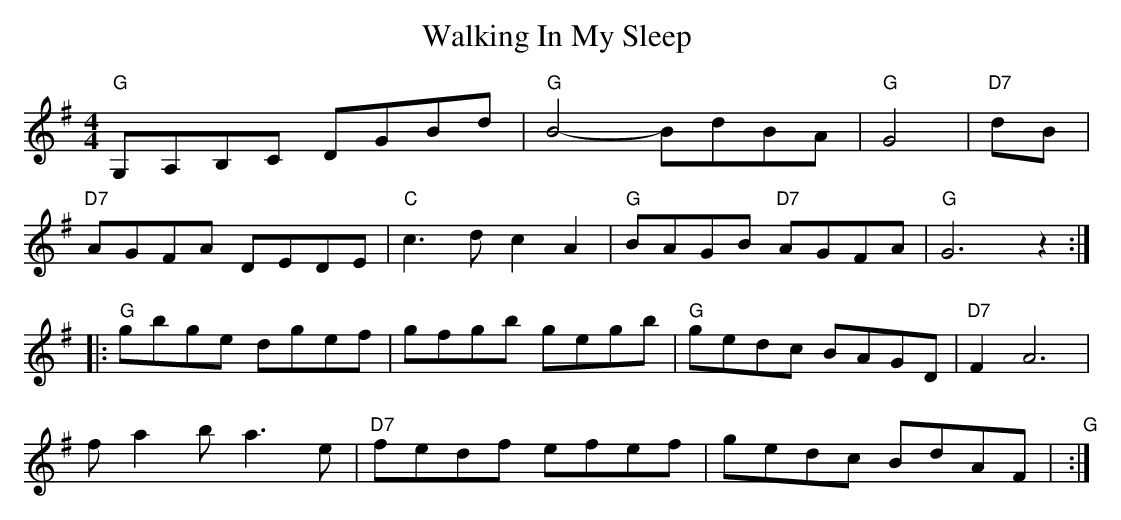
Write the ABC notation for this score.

X:1
T:Walking In My Sleep
M:4/4
L:1/4
K:G
"G"G,/2A,/2B,/2C/2 D/2G/2B/2d/2|"G"B2 -B/2d/2B/2A/2|"G"G2 +e2g2+|\
"D7"+d3f3+d/2B/2|
"D7"A/2G/2F/2A/2 D/2E/2D/2E/2|"C"c3/2d/2 cA|"G"B/2A/2G/2B/2 "D7"A/2G/2F/2A/2|\
"G"G3z:|
|:"G"g/2b/2g/2e/2 d/2g/2e/2f/2|g/2f/2g/2b/2 g/2e/2g/2b/2|\
"G"g/2e/2d/2c/2 B/2A/2G/2D/2|"D7"FA3|
f/2ab/2 a3/2e/2|"D7"f/2e/2d/2f/2 e/2f/2e/2f/2|g/2e/2d/2c/2 B/2d/2A/2F/2|\
"G"+G4B4+:|
